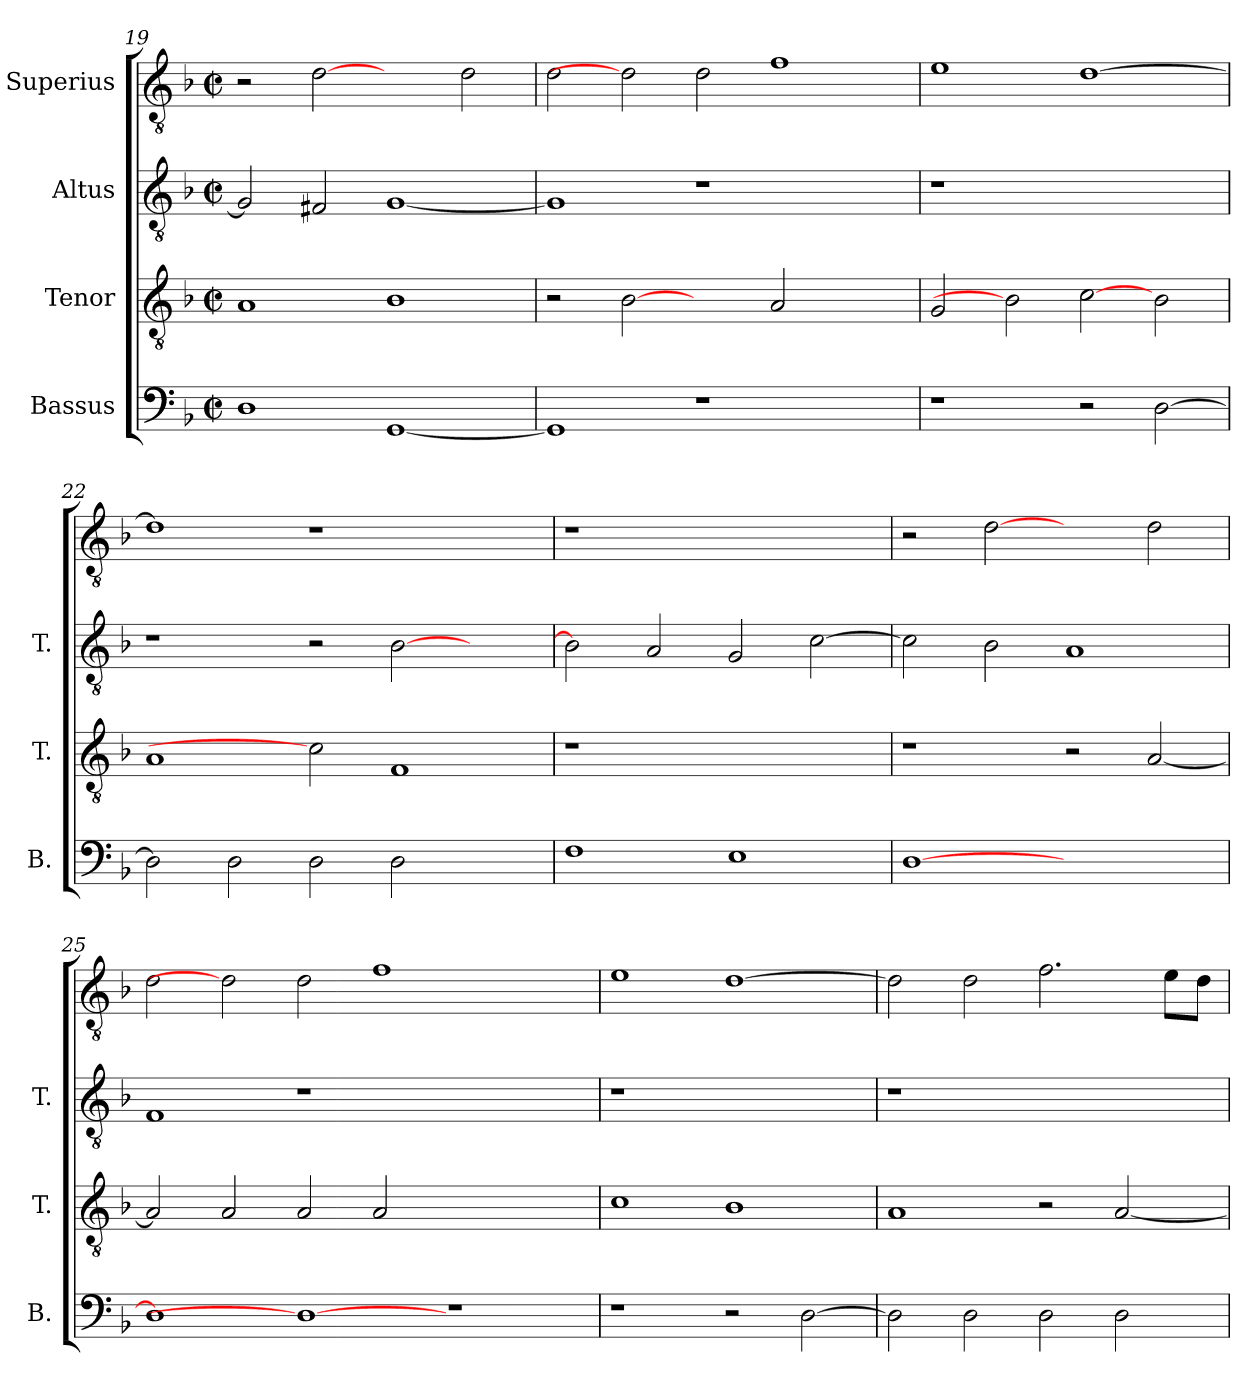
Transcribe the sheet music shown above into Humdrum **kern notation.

**kern	**kern	**kern	**kern
*part4	*part3	*part2	*part1
*staff4	*staff3	*staff2	*staff1
*I"Bassus	*I"Tenor	*I"Altus	*I"Superius
*I'B.	*I'T.	*I'T.	*
*clefF4	*clefGv2	*clefGv2	*clefGv2
*	*ITrd7c12	*ITrd7c12	*ITrd7c12
*k[b-]	*k[b-]	*k[b-]	*k[b-]
*F:	*F:	*F:	*F:
*M2/2	*M2/2	*M2/2	*M2/2
*met(c|)	*met(c|)	*met(c|)	*met(c|)
=19	=19	=19	=19
1Di	1AAi	2GGi/]	2r
.	.	2FF#Xi/	[2Di
[<1GGi	1BB-i	[<1GGi	2ryy
.	.	.	2Di\
=20	=20	=20	=20
1GGi]	2r	1GGi]	2Di\
.	[2BB-i	.	2Di]
1r	2ryy	1r	2Di\
.	2AAi/	.	1Fi
2ryy	2ryy	2ryy	.
!!LO:PB:g=z
=21	=21	=21	=21
!	!	!LO:N:vis=1	!
1r	2GGi/	1r	1Ei
.	2BB-i]	.	.
2r	[2Ci	1ryy	[>1Di
[>2Di\	2BB-i\	.	.
=22	=22	=22	=22
2Di\]	1AAi	1r	1Di]
2Di\	.	.	.
2Di\	2Ci]	2r	1r
2Di\	1FFi	[>2BB-i\	.
2ryy	.	2ryy	2ryy
=23	=23	=23	=23
!	!LO:N:vis=1	!	!LO:N:vis=1
1Fi	1r	2BB-i\]	1r
.	.	2AAi/	.
1Ei	1ryy	2GGi/	1ryy
.	.	[>2Ci\	.
=24	=24	=24	=24
[>1Di	1r	2Ci\]	2r
.	.	2BB-i\	[2Di
1ryy	2r	1AAi	2ryy
.	[<2AAi/	.	2Di\
=25	=25	=25	=25
1Di]	2AAi/]	1FFi	2Di\
.	2AAi/	.	2Di]
1Di_	2AAi/	1r	2Di\
.	2AAi/	.	1Fi
1r	1ryy	1ryy	.
.	.	.	2ryy
!!LO:LB:g=z
=26	=26	=26	=26
!	!	!LO:N:vis=1	!
1r	1Ci	1r	1Ei
2r	1BB-i	1ryy	[>1Di
[>2Di\	.	.	.
=27	=27	=27	=27
!	!	!LO:N:vis=1	!
2Di\]	1AAi	1r	2Di\]
2Di\	.	.	2Di\
2Di\	2r	1ryy	2.Fi\
2Di\	[<2AAi/	.	.
.	.	.	8Ei\L
.	.	.	8Di\J
=	=	=	=
*-	*-	*-	*-
